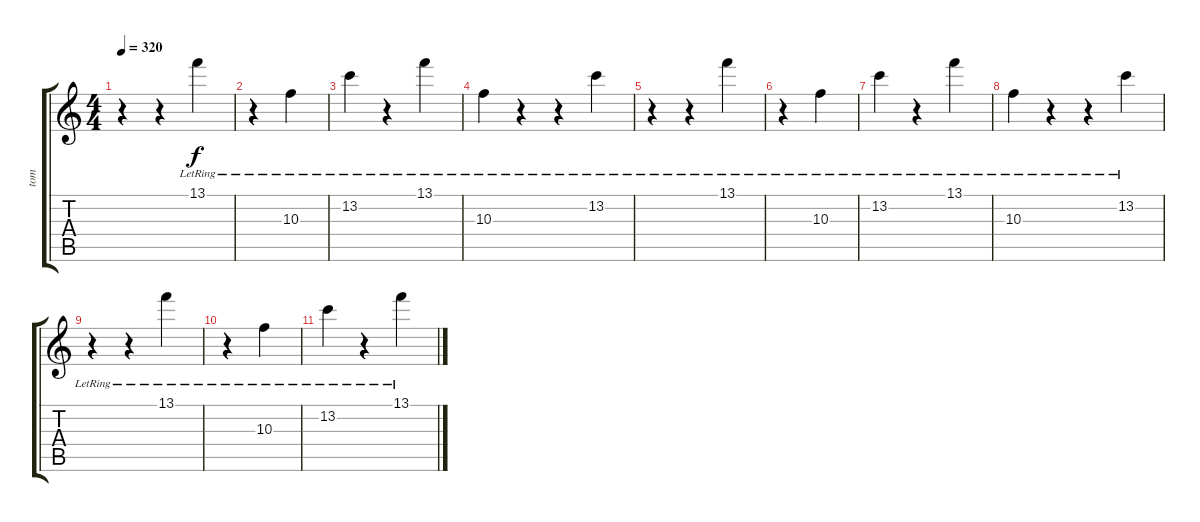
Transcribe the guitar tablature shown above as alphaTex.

\track ("tom" "tom") {instrument acousticguitarsteel}
\staff {score tabs}
\tuning (E4 B3 G3 D3 A2 D2) {hide}
\ts (4 4)
\tempo 320
\clef g2
\ks c
r.4{dy f} r.4 13.1{lr}.4 |
r.4 10.3{lr}.4 |
13.2{lr}.4 r.4 13.1{lr}.4 |
10.3{lr}.4 r.4 r.4 13.2{lr}.4 |
r.4 r.4 13.1{lr}.4 |
r.4 10.3{lr}.4 |
13.2{lr}.4 r.4 13.1{lr}.4 |
10.3{lr}.4 r.4 r.4 13.2{lr}.4 |
r.4 r.4 13.1{lr}.4 |
r.4 10.3{lr}.4 |
13.2{lr}.4 r.4 13.1{lr}.4
